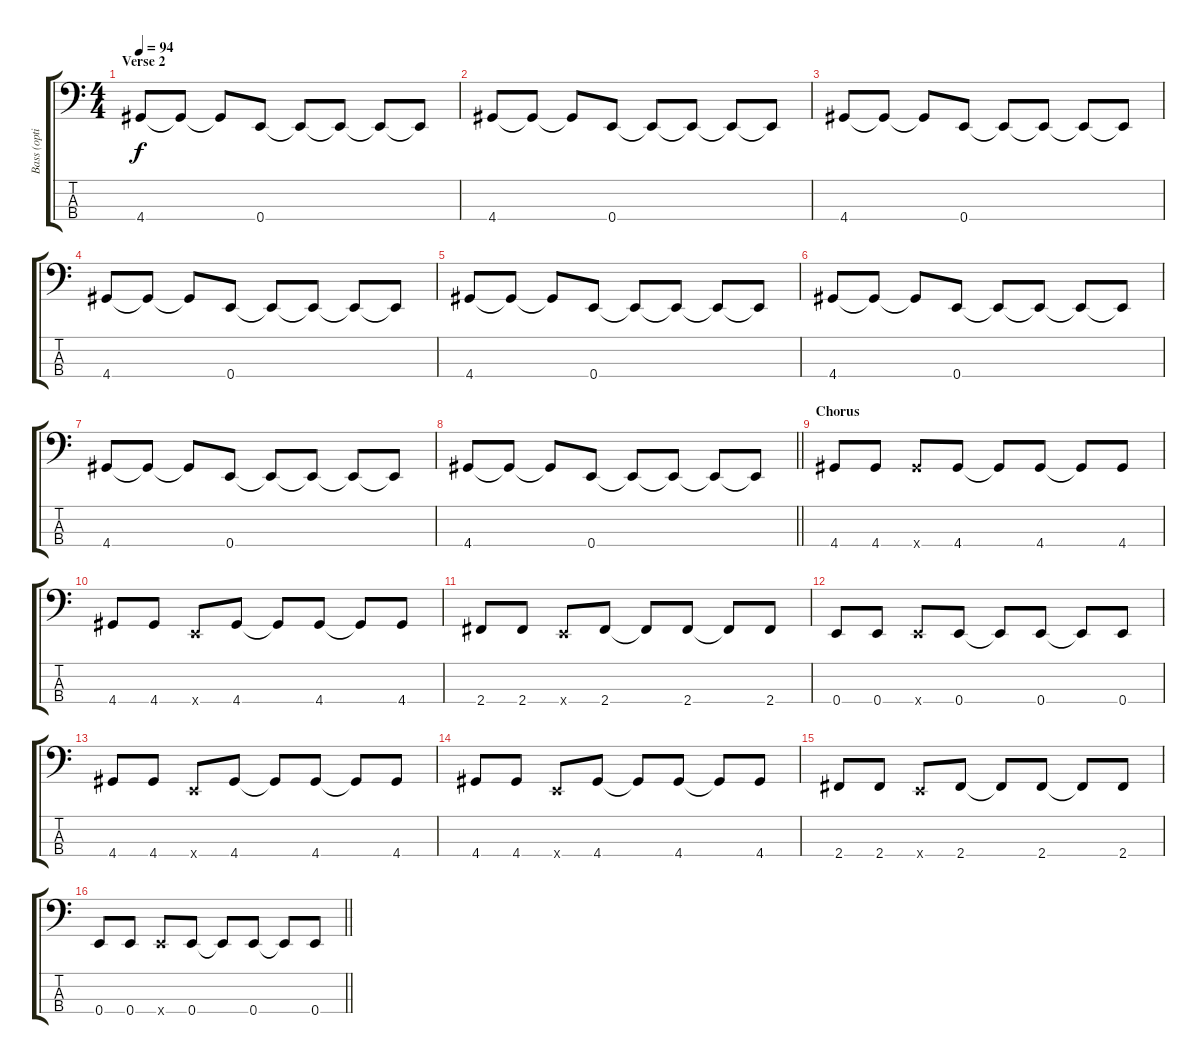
\track ("Bass (optional)" "Bass (opti") {instrument electricbasspick}
\staff {score tabs}
\tuning (G2 D2 A1 E1) {hide}
\ts (4 4)
\section ("" "Verse 2")
\tempo 94
\clef f4
\ks c
4.4.8{dy f} 4.4{t}.8 4.4{t}.8 0.4.8 0.4{t}.8 0.4{t}.8 0.4{t}.8 0.4{t}.8 |
4.4.8 4.4{t}.8 4.4{t}.8 0.4.8 0.4{t}.8 0.4{t}.8 0.4{t}.8 0.4{t}.8 |
4.4.8 4.4{t}.8 4.4{t}.8 0.4.8 0.4{t}.8 0.4{t}.8 0.4{t}.8 0.4{t}.8 |
4.4.8 4.4{t}.8 4.4{t}.8 0.4.8 0.4{t}.8 0.4{t}.8 0.4{t}.8 0.4{t}.8 |
4.4.8 4.4{t}.8 4.4{t}.8 0.4.8 0.4{t}.8 0.4{t}.8 0.4{t}.8 0.4{t}.8 |
4.4.8 4.4{t}.8 4.4{t}.8 0.4.8 0.4{t}.8 0.4{t}.8 0.4{t}.8 0.4{t}.8 |
4.4.8 4.4{t}.8 4.4{t}.8 0.4.8 0.4{t}.8 0.4{t}.8 0.4{t}.8 0.4{t}.8 |
\barLineRight lightlight
4.4.8 4.4{t}.8 4.4{t}.8 0.4.8 0.4{t}.8 0.4{t}.8 0.4{t}.8 0.4{t}.8 |
\section ("" "Chorus")
4.4.8 4.4.8 4.4{x}.8 4.4.8 4.4{t}.8 4.4.8 4.4{t}.8 4.4.8 |
4.4.8 4.4.8 0.4{x}.8 4.4.8 4.4{t}.8 4.4.8 4.4{t}.8 4.4.8 |
2.4.8 2.4.8 0.4{x}.8 2.4.8 2.4{t}.8 2.4.8 2.4{t}.8 2.4.8 |
0.4.8 0.4.8 0.4{x}.8 0.4.8 0.4{t}.8 0.4.8 0.4{t}.8 0.4.8 |
4.4.8 4.4.8 0.4{x}.8 4.4.8 4.4{t}.8 4.4.8 4.4{t}.8 4.4.8 |
4.4.8 4.4.8 0.4{x}.8 4.4.8 4.4{t}.8 4.4.8 4.4{t}.8 4.4.8 |
2.4.8 2.4.8 0.4{x}.8 2.4.8 2.4{t}.8 2.4.8 2.4{t}.8 2.4.8 |
\barLineRight lightlight
0.4.8 0.4.8 0.4{x}.8 0.4.8 0.4{t}.8 0.4.8 0.4{t}.8 0.4.8
